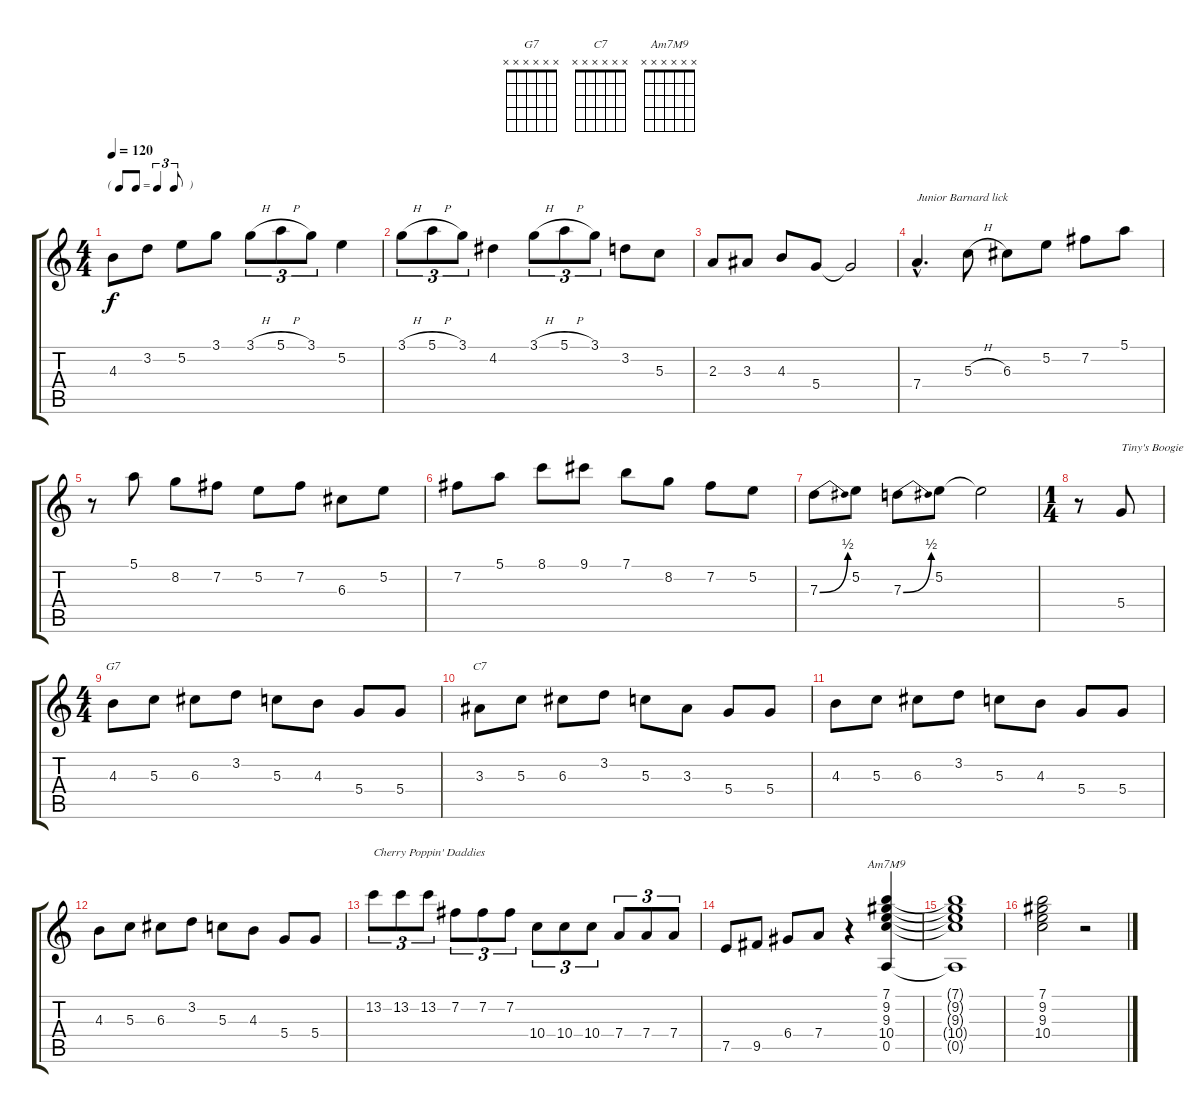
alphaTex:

\track "" {instrument acousticguitarnylon}
\staff {score tabs}
\tuning (E4 B3 G3 D3 A2 E2) {hide}
\chord ("G7" x x x x x x) {firstfret 0}
\chord ("C7" x x x x x x) {firstfret 0}
\chord ("Am7M9" x x x x x x) {firstfret 0}
\ts (4 4)
\tf triplet8th
\tempo 120
\clef g2
\ks c
4.3.8{dy f} 3.2.8 5.2.8 3.1.8 3.1{h}.8{tu (3 2)} 5.1{h}.8{tu (3 2)} 3.1.8{tu (3 2)} 5.2.4 |
3.1{h}.8{tu (3 2)} 5.1{h}.8{tu (3 2)} 3.1.8{tu (3 2)} 4.2.4 3.1{h}.8{tu (3 2)} 5.1{h}.8{tu (3 2)} 3.1.8{tu (3 2)} 3.2.8 5.3.8 |
2.3.8 3.3.8 4.3.8 5.4.8 5.4{t}.2 |
7.4{hac}.4{d txt "Junior Barnard lick"} 5.3{h}.8 6.3.8 5.2.8 7.2.8 5.1.8 |
r.8 5.1.8 8.2.8 7.2.8 5.2.8 7.2.8 6.3.8 5.2.8 |
7.2.8 5.1.8 8.1.8 9.1.8 7.1.8 8.2.8 7.2.8 5.2.8 |
7.3{be (bend 0 0 60 2)}.8 5.2.8 7.3{be (bend 0 0 60 2)}.8 5.2.8 5.2{t}.2 |
\ts (1 4)
r.8 5.4.8{txt "Tiny's Boogie"} |
\ts (4 4)
4.3.8{ch "G7"} 5.3.8 6.3.8 3.2.8 5.3.8 4.3.8 5.4.8 5.4.8 |
3.3.8{ch "C7"} 5.3.8 6.3.8 3.2.8 5.3.8 3.3.8 5.4.8 5.4.8 |
4.3.8 5.3.8 6.3.8 3.2.8 5.3.8 4.3.8 5.4.8 5.4.8 |
4.3.8 5.3.8 6.3.8 3.2.8 5.3.8 4.3.8 5.4.8 5.4.8 |
13.2.8{tu (3 2) txt "Cherry Poppin' Daddies"} 13.2.8{tu (3 2)} 13.2.8{tu (3 2)} 7.2.8{tu (3 2)} 7.2.8{tu (3 2)} 7.2.8{tu (3 2)} 10.4.8{tu (3 2)} 10.4.8{tu (3 2)} 10.4.8{tu (3 2)} 7.4.8{tu (3 2)} 7.4.8{tu (3 2)} 7.4.8{tu (3 2)} |
7.5.8 9.5.8 6.4.8 7.4.8 r.4 (7.1 9.2 9.3 10.4 0.5).4{ch "Am7M9"} |
(7.1{t} 9.2{t} 9.3{t} 10.4{t} 0.5{t}).1 |
(7.1 9.2 9.3 10.4).2 r.2
